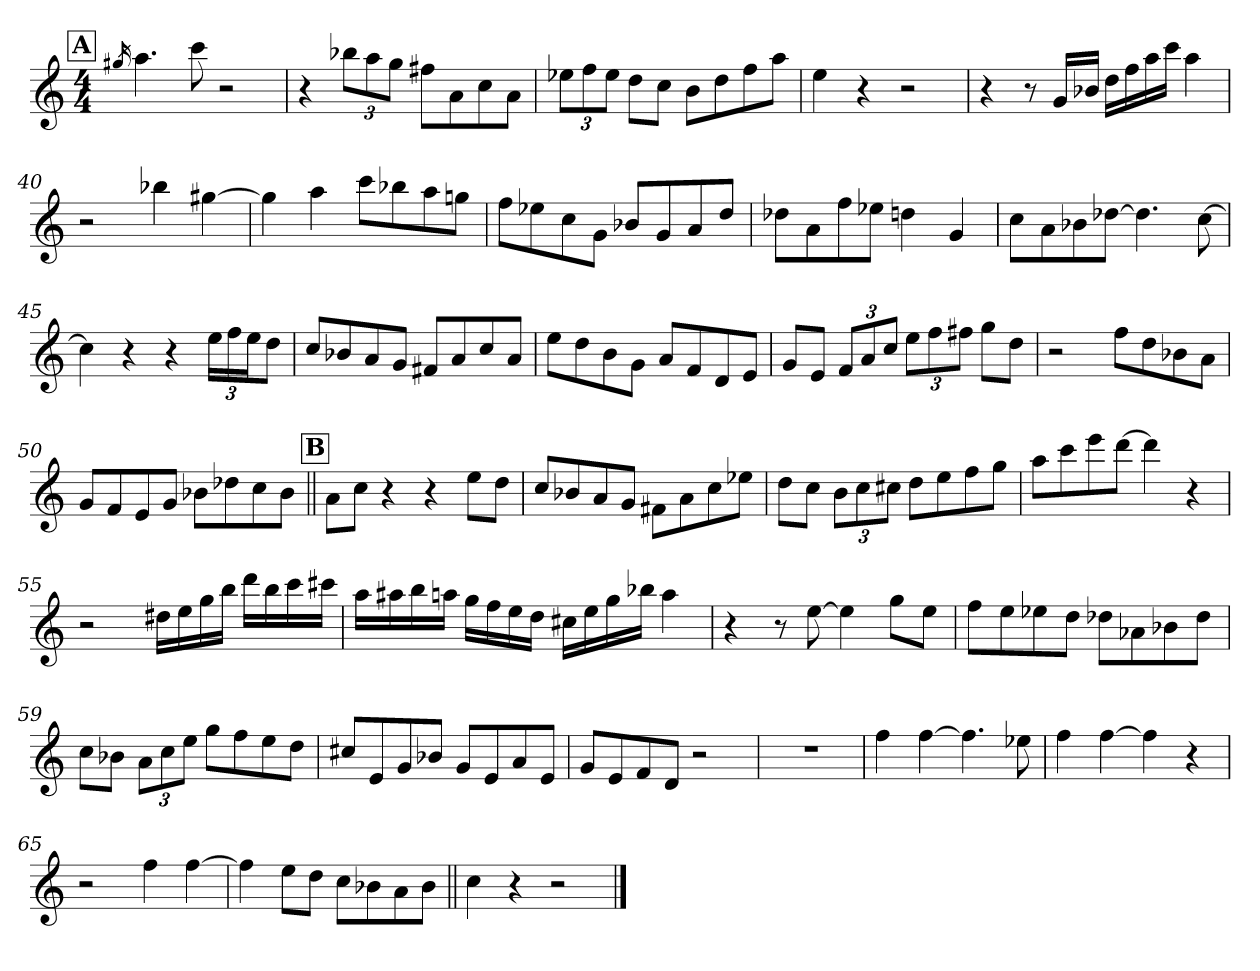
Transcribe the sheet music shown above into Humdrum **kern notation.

**kern
*part1
*staff1
!!LO:LB:g=z
*clefG2
*ITrd5c9
*k[b-e-a-]
*M4/4
!!LO:REH:place=s1:a:B:fs=16.2:t=A
=35
16qbn/
4.cc\
8ee-\
2r
=36
4r
12dd-X\L
12cc\
12b-\J
8an\L
8c\
8e-\
8c\J
=37
12g-X\L
12a-\
12g-\J
8f\L
8e-\J
8d\L
8f\
8a-\
8cc\J
=38
4g\
4r
2r
!!LO:LB:g=z
=39
4r
8r
16B-/LL
16d-X/JJ
16f\LL
16a-\
16cc\
16ee-\JJ
4cc\
=40
2r
4dd-X\
[4bn\
=41
4b\]
4cc\
8ee-\L
8dd-X\
8cc\
8b-X\J
=42
8a-\L
8g-X\
8e-\
8B-\J
8d-X/L
8B-/
8c/
8f/J
!!LO:LB:g=z
=43
8f-X\L
8c\
8a-\
8g-X\J
4fn\
4B-/
=44
8e-\L
8c\
8d-X\
[8f-X\J
4.f-\]
[8e-\
=45
4e-\]
4r
4r
24g\LL
24a-\
24g\J
8f\J
=46
8e-/L
8d-X/
8c/
8B-/J
8An/L
8c/
8e-/
8c/J
!!LO:LB:g=z
=47
8g\L
8f\
8d\
8B-\J
8c/L
8A-/
8F/
8G/J
=48
8B-/L
8G/J
12A-/L
12c/
12e-/J
12g\L
12a-\
12an\J
8b-\L
8f\J
=49
2r
8a-\L
8f\
8d-X\
8c\J
=50
8B-/L
8A-/
8G/
8B-/J
8d-X\L
8f-X\
8e-\
8d-\J
!!LO:LB:g=z
!!LO:REH:place=s1:a:B:fs=16.2:t=B
=51||
8c\L
8e-\J
4r
4r
8g\L
8f\J
=52
8e-/L
8d-X/
8c/
8B-/J
8An\L
8c\
8e-\
8g-X\J
=53
8f\L
8e-\J
12d\L
12e-\
12en\J
8f\L
8g\
8a-\
8b-\J
=54
8cc\L
8ee-\
8gg\
[8ff\J
4ff\]
4r
!!LO:LB:g=z
=55
2r
16f#X\LL
16g\
16b-\
16dd\JJ
16ff\LL
16dd\
16ee-\
16een\JJ
=56
16cc\LL
16cc#X\
16dd\
16ccn\JJ
16b-\LL
16a-\
16g\
16f\JJ
16en\LL
16g\
16b-\
16dd-X\JJ
4cc\
=57
4r
8r
[8g\
4g\]
8b-\L
8g\J
=58
8a-\L
8g\
8g-X\
8f\J
8f-X\L
8c-X\
8d-X\
8f-\J
!!LO:LB:g=z
=59
8e-\L
8d-X\J
12c\L
12e-\
12g\J
8b-\L
8a-\
8g\
8f\J
=60
8en/L
8G/
8B-/
8d-X/J
8B-/L
8G/
8c/
8G/J
=61
8B-/L
8G/
8A-/
8F/J
2r
=62
1r
=63
4a-\
[4a-\
4.a-\]
8g-X\
!!LO:LB:g=z
=64
4a-\
[4a-\
4a-\]
4r
=65
2r
4a-\
[4a-\
=66
4a-\]
8g\L
8f\J
8e-\L
8d-X\
8c\
8d-\J
=67||
4e-\
4r
2r
==
*-
